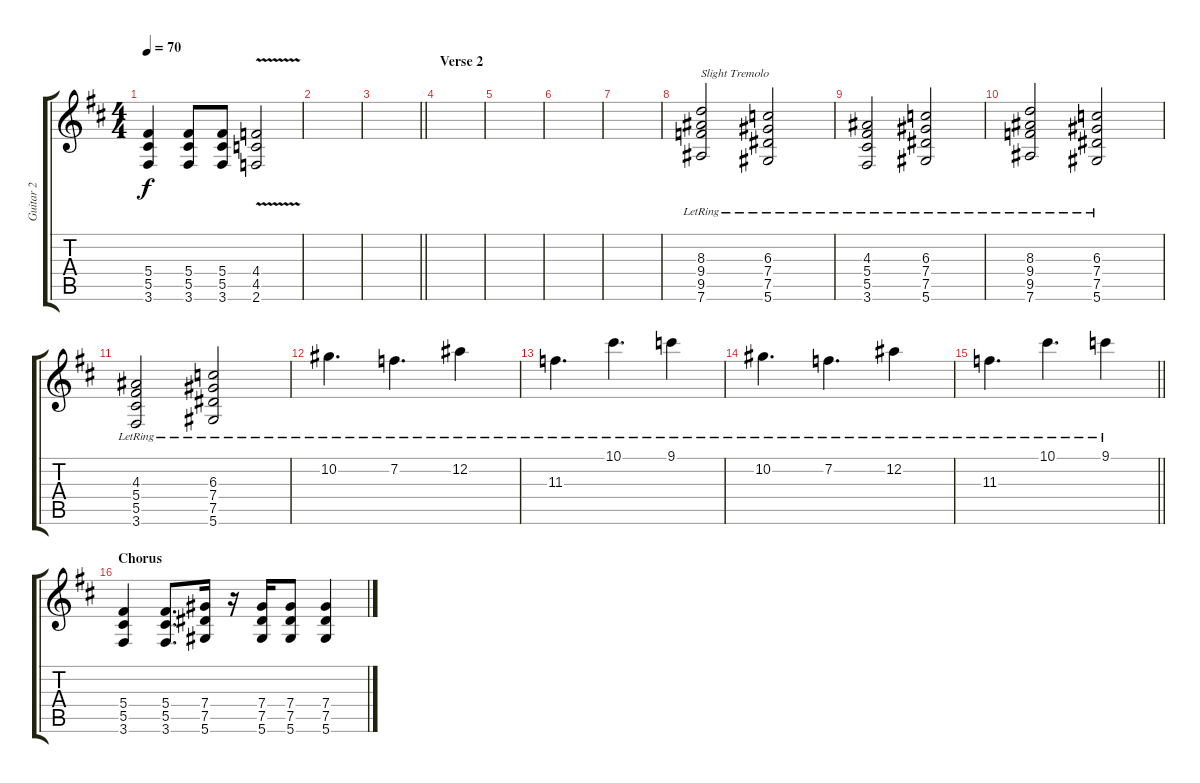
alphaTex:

\track ("Guitar 2" "Guitar 2") {instrument electricguitarclean bank 5}
\staff {score tabs}
\tuning (Eb4 Bb3 Gb3 Db3 Ab2 Eb2) {hide}
\ts (4 4)
\tempo 70
\clef g2
\ks d
(5.4 5.5 3.6).4{dy f} (5.4 5.5 3.6).8 (5.4 5.5 3.6).8 (4.4{v} 4.5 2.6).2 |
|
\barLineRight lightlight
|
\section ("" "Verse 2")
|
|
|
|
(8.3 9.4{lr} 9.5 7.6).2{txt "Slight Tremolo"} (6.3 7.4{lr} 7.5 5.6).2 |
(4.3 5.4{lr} 5.5 3.6).2 (6.3 7.4{lr} 7.5 5.6).2 |
(8.3 9.4{lr} 9.5 7.6).2 (6.3 7.4{lr} 7.5 5.6).2 |
(4.3 5.4{lr} 5.5 3.6).2 (6.3 7.4{lr} 7.5 5.6).2 |
10.2{lr}.4{d} 7.2{lr}.4{d} 12.2{lr}.4 |
11.3{lr}.4{d} 10.1{lr}.4{d} 9.1{lr}.4 |
10.2{lr}.4{d} 7.2{lr}.4{d} 12.2{lr}.4 |
\barLineRight lightlight
11.3{lr}.4{d} 10.1{lr}.4{d} 9.1{lr}.4 |
\section ("" "Chorus")
(5.4 5.5 3.6).4{instrument distortionguitar} (5.4 5.5 3.6).8{d} (7.4 7.5 5.6).16 r.16 (7.4 7.5 5.6).16 (7.4 7.5 5.6).8 (7.4 7.5 5.6).4
